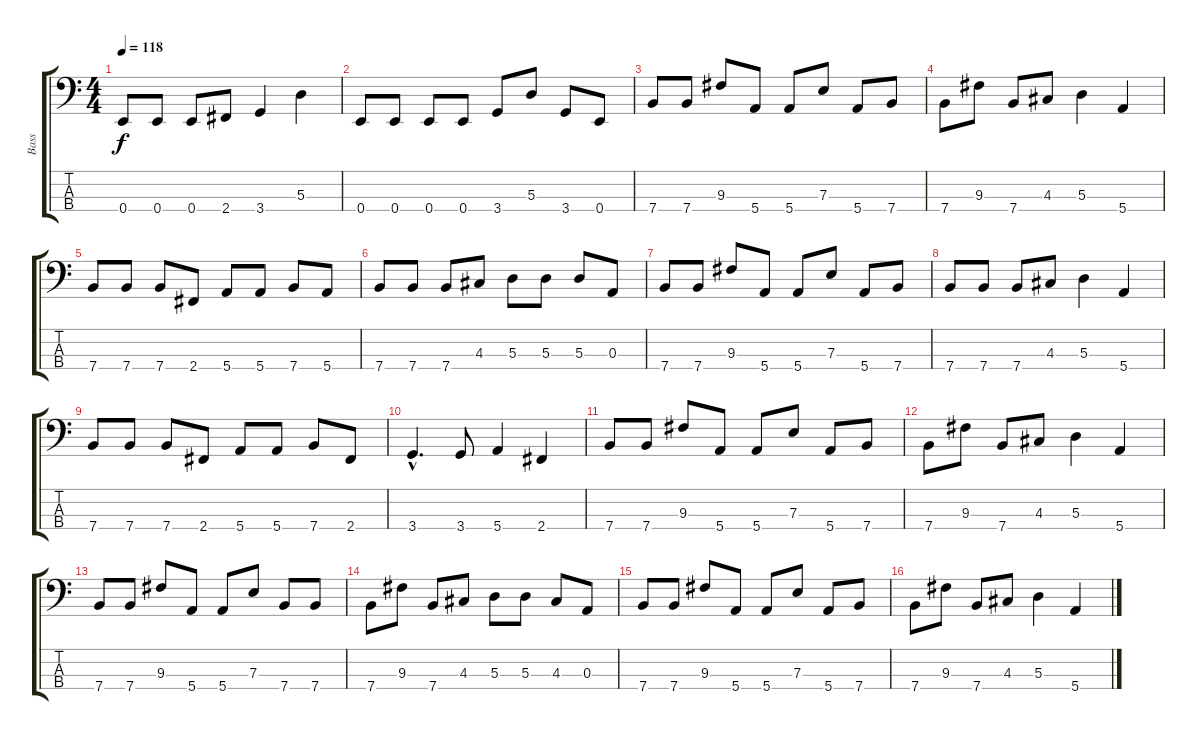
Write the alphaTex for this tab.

\track ("Bass" "Bass") {instrument electricbassfinger}
\staff {score tabs}
\tuning (G2 D2 A1 E1) {hide}
\ts (4 4)
\tempo 118
\clef f4
\ks c
0.4.8{dy f} 0.4.8 0.4.8 2.4.8 3.4.4 5.3.4 |
0.4.8 0.4.8 0.4.8 0.4.8 3.4.8 5.3.8 3.4.8 0.4.8 |
7.4.8 7.4.8 9.3.8 5.4.8 5.4.8 7.3.8 5.4.8 7.4.8 |
7.4.8 9.3.8 7.4.8 4.3.8 5.3.4 5.4.4 |
7.4.8 7.4.8 7.4.8 2.4.8 5.4.8 5.4.8 7.4.8 5.4.8 |
7.4.8 7.4.8 7.4.8 4.3.8 5.3.8 5.3.8 5.3.8 0.3.8 |
7.4.8 7.4.8 9.3.8 5.4.8 5.4.8 7.3.8 5.4.8 7.4.8 |
7.4.8 7.4.8 7.4.8 4.3.8 5.3.4 5.4.4 |
7.4.8 7.4.8 7.4.8 2.4.8 5.4.8 5.4.8 7.4.8 2.4.8 |
3.4{hac}.4{d} 3.4.8 5.4.4 2.4.4 |
7.4.8 7.4.8 9.3.8 5.4.8 5.4.8 7.3.8 5.4.8 7.4.8 |
7.4.8 9.3.8 7.4.8 4.3.8 5.3.4 5.4.4 |
7.4.8 7.4.8 9.3.8 5.4.8 5.4.8 7.3.8 7.4.8 7.4.8 |
7.4.8 9.3.8 7.4.8 4.3.8 5.3.8 5.3.8 4.3.8 0.3.8 |
7.4.8 7.4.8 9.3.8 5.4.8 5.4.8 7.3.8 5.4.8 7.4.8 |
7.4.8 9.3.8 7.4.8 4.3.8 5.3.4 5.4.4
